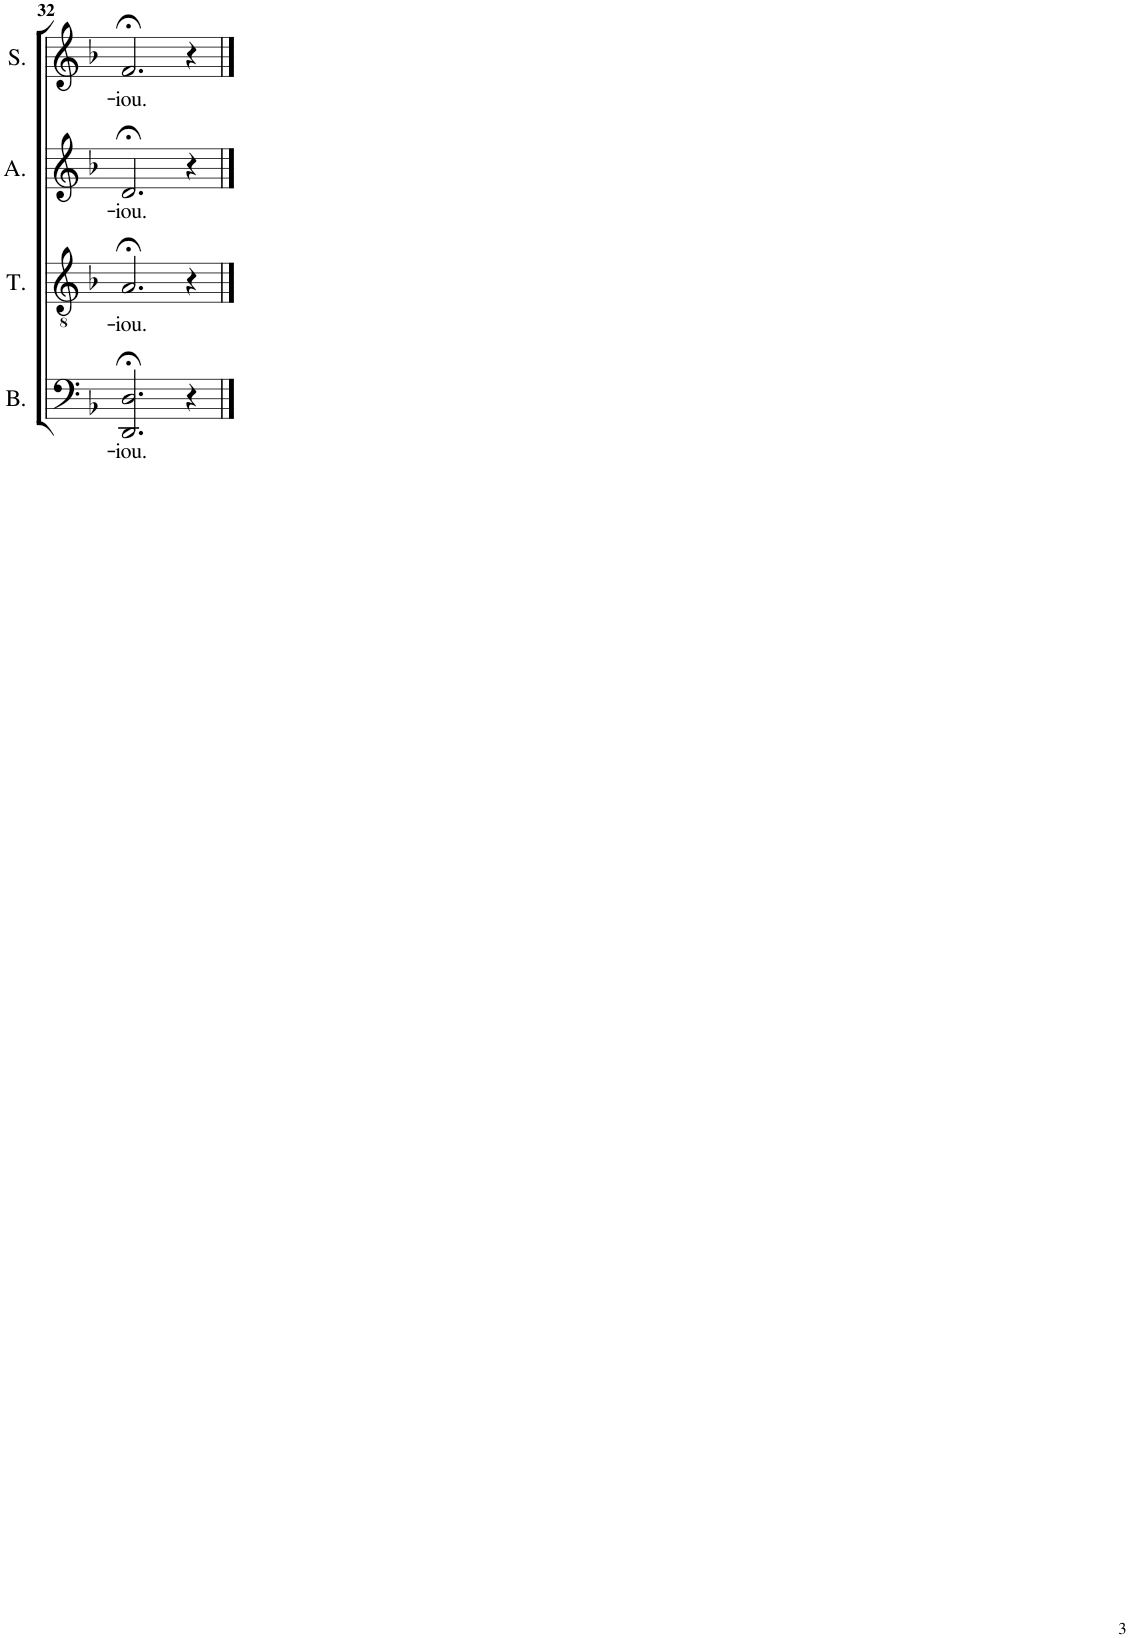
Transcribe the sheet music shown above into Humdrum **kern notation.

**kern	**text	**kern	**text	**kern	**text	**kern	**text
*part4	*part4	*part3	*part3	*part2	*part2	*part1	*part1
*staff4	*staff4	*staff3	*staff3	*staff2	*staff2	*staff1	*staff1
*I"Bass	*	*I"Tenor	*	*I"Alto	*	*I"Soprano	*
*I'B.	*	*I'T.	*	*I'A.	*	*I'S.	*
!!LO:PB:g=z
*clefF4	*	*clefGv2	*	*clefG2	*	*clefG2	*
*k[b-]	*	*k[b-]	*	*k[b-]	*	*k[b-]	*
*M4/4	*	*M4/4	*	*M4/4	*	*M4/4	*
*met(c)	*	*met(c)	*	*met(c)	*	*met(c)	*
=32	=32	=32	=32	=32	=32	=32	=32
!	!LO:LY:b	!	!LO:LY:b	!	!LO:LY:b	!	!LO:LY:b
2.DD/;< 2.D/;<	-iou.	2.A;</	-iou.	2.d;</	-iou.	2.f;</	-iou.
4r	.	4r	.	4r	.	4r	.
==	==	==	==	==	==	==	==
*-	*-	*-	*-	*-	*-	*-	*-
